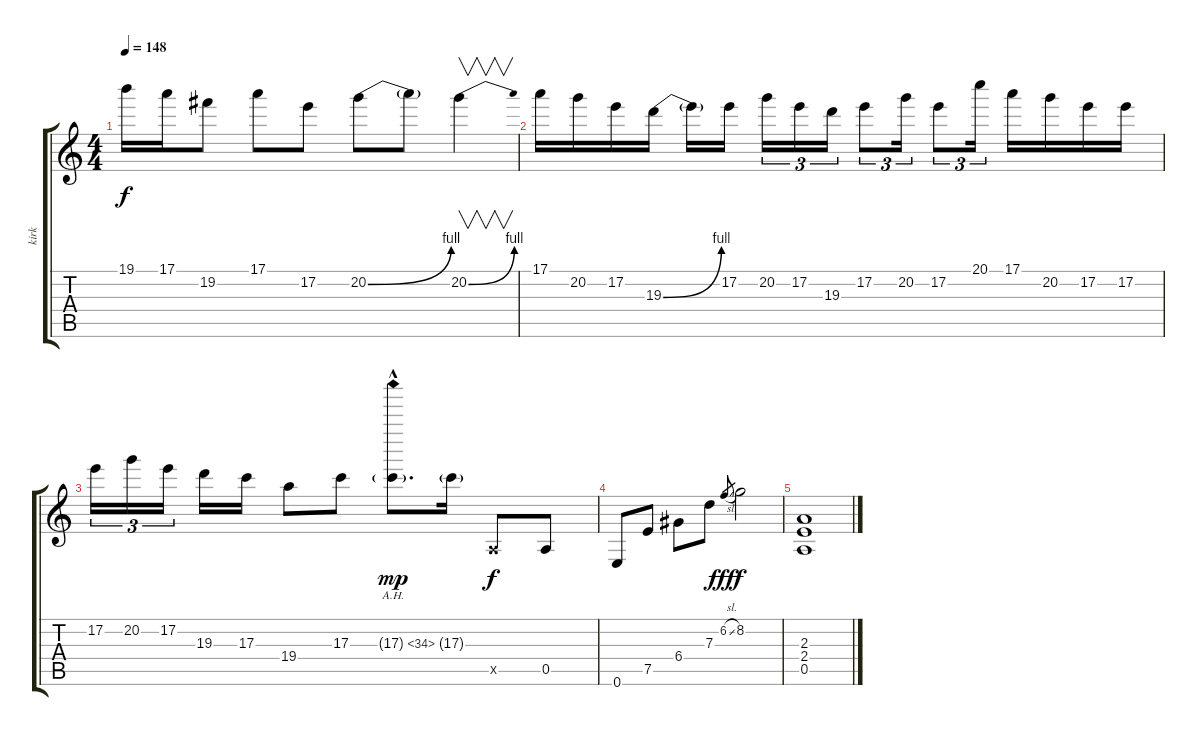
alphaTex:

\track ("kirk" "kirk") {instrument distortionguitar}
\staff {score tabs}
\tuning (E4 B3 G3 D3 A2 E2) {hide}
\ts (4 4)
\tempo 148
\clef g2
\ks c
19.1.16{dy f} 17.1.16 19.2.8 17.1.8 17.2.8 20.2{be (bend 0 0 60 4)}.8 20.2{t}.8 20.2{be (bend 0 0 60 4)}.4{v} |
17.1.16 20.2.16 17.2.16 19.3{be (bend 0 0 60 4)}.16 19.3{t}.16 17.2.16 20.2.16{tu (3 2)} 17.2.16{tu (3 2)} 19.3.16{tu (3 2)} 17.2.8{tu (3 2)} 20.2.16{tu (3 2)} 17.2.8{tu (3 2)} 20.1.16{tu (3 2)} 17.1.16 20.2.16 17.2.16 17.2.16 |
17.2.16{tu (3 2)} 20.2.16{tu (3 2)} 17.2.16{tu (3 2)} 19.3.16 17.3.16 19.4.8 17.3.8 17.3{ah 17 g hac}.8{d dy mp} 17.3{g}.16 0.5{x}.8{dy f} 0.5.8 |
0.6.8 7.5.8 6.4.8 7.3.8 6.2{sl}.8{gr dy fff} 8.2.2{dy f} |
(2.3 2.4 0.5).1
